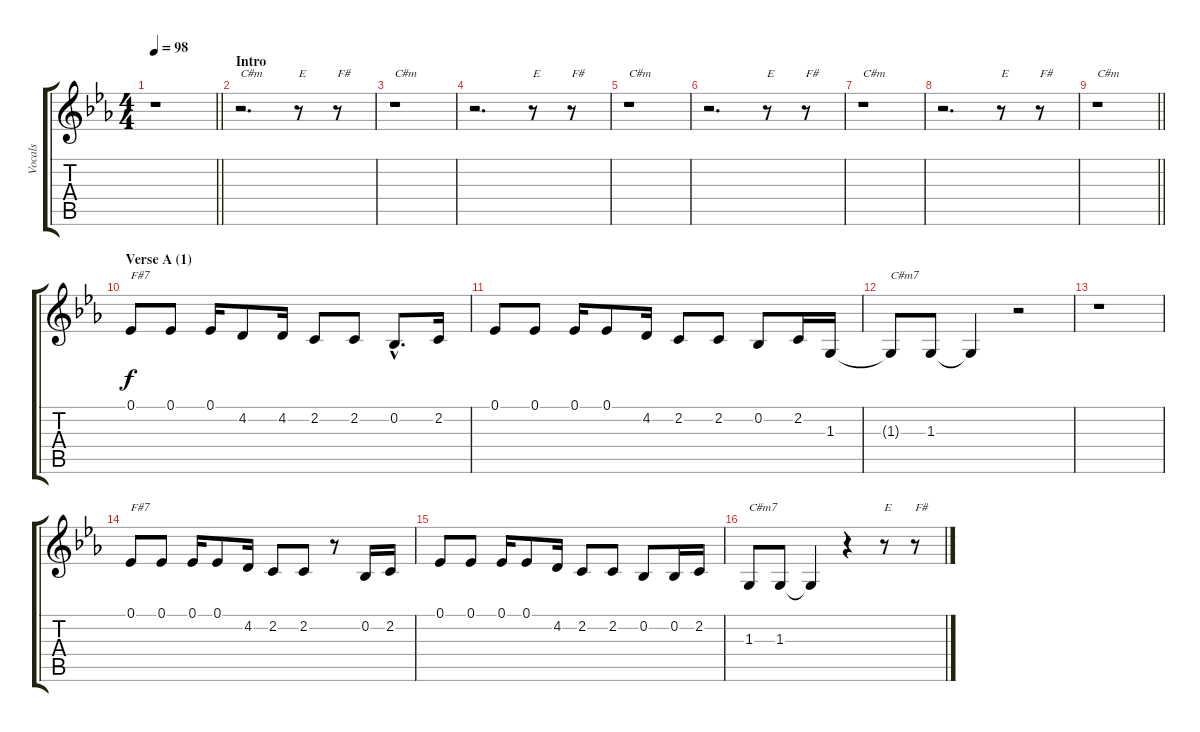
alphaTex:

\track ("Vocals" "Vocals") {instrument sopranosax}
\staff {score tabs}
\tuning (Eb4 Bb3 Gb3 Db3 Ab2 Eb2) {hide}
\ts (4 4)
\tempo 98
\clef g2
\barLineRight lightlight
\ks cminor
r.1{dy f instrument sopranosax} |
\section ("" "Intro")
r.2{d txt "C#m"} r.8{txt "E"} r.8{txt "F#"} |
r.1{txt "C#m"} |
r.2{d} r.8{txt "E"} r.8{txt "F#"} |
r.1{txt "C#m"} |
r.2{d} r.8{txt "E"} r.8{txt "F#"} |
r.1{txt "C#m"} |
r.2{d} r.8{txt "E"} r.8{txt "F#"} |
\barLineRight lightlight
r.1{txt "C#m"} |
\section ("" "Verse A (1)")
0.1.8{txt "F#7"} 0.1.8 0.1.16 4.2.8 4.2.16 2.2.8 2.2.8 0.2{hac}.8{d} 2.2.16 |
0.1.8 0.1.8 0.1.16 0.1.8 4.2.16 2.2.8 2.2.8 0.2.8 2.2.16 1.3.16 |
1.3{t}.8{txt "C#m7"} 1.3.8 1.3{t}.4 r.2 |
r.1 |
0.1.8{txt "F#7"} 0.1.8 0.1.16 0.1.8 4.2.16 2.2.8 2.2.8 r.8 0.2.16 2.2.16 |
0.1.8 0.1.8 0.1.16 0.1.8 4.2.16 2.2.8 2.2.8 0.2.8 0.2.16 2.2.16 |
1.3.8{txt "C#m7"} 1.3.8 1.3{t}.4 r.4 r.8{txt "E"} r.8{txt "F#"}
